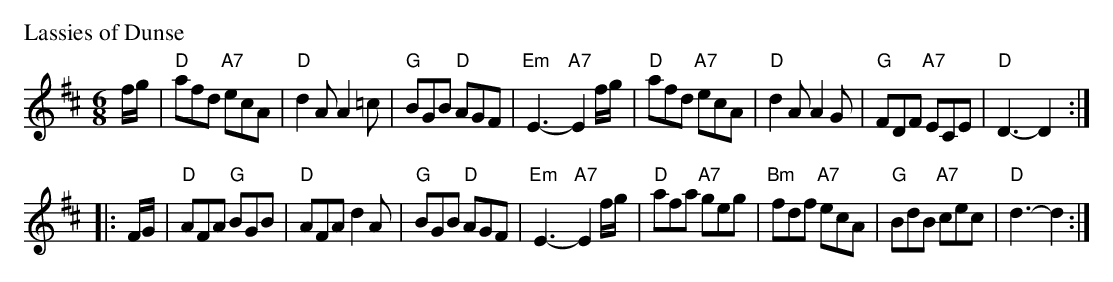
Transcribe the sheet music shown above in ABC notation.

X:1
P: Lassies of Dunse
M: 6/8
L: 1/8
K: D
   f/g/ \
| "D"afd "A7"ecA | "D"d2A A2=c | "G"BGB "D"AGF | "Em"E3-y "A7"E2f/g/ \
| "D"afd "A7"ecA | "D"d2A A2G | "G"FDF "A7"ECE | "D"D3- D2 :|
|: F/G/ \
| "D"AFA "G"BGB | "D"AFA d2A | "G"BGB "D"AGF | "Em"E3-y "A7"E2f/g/ \
| "D"afa "A7"geg | "Bm"fdf "A7"ecA | "G"BdB "A7"cec | "D"d3- d2 :|
